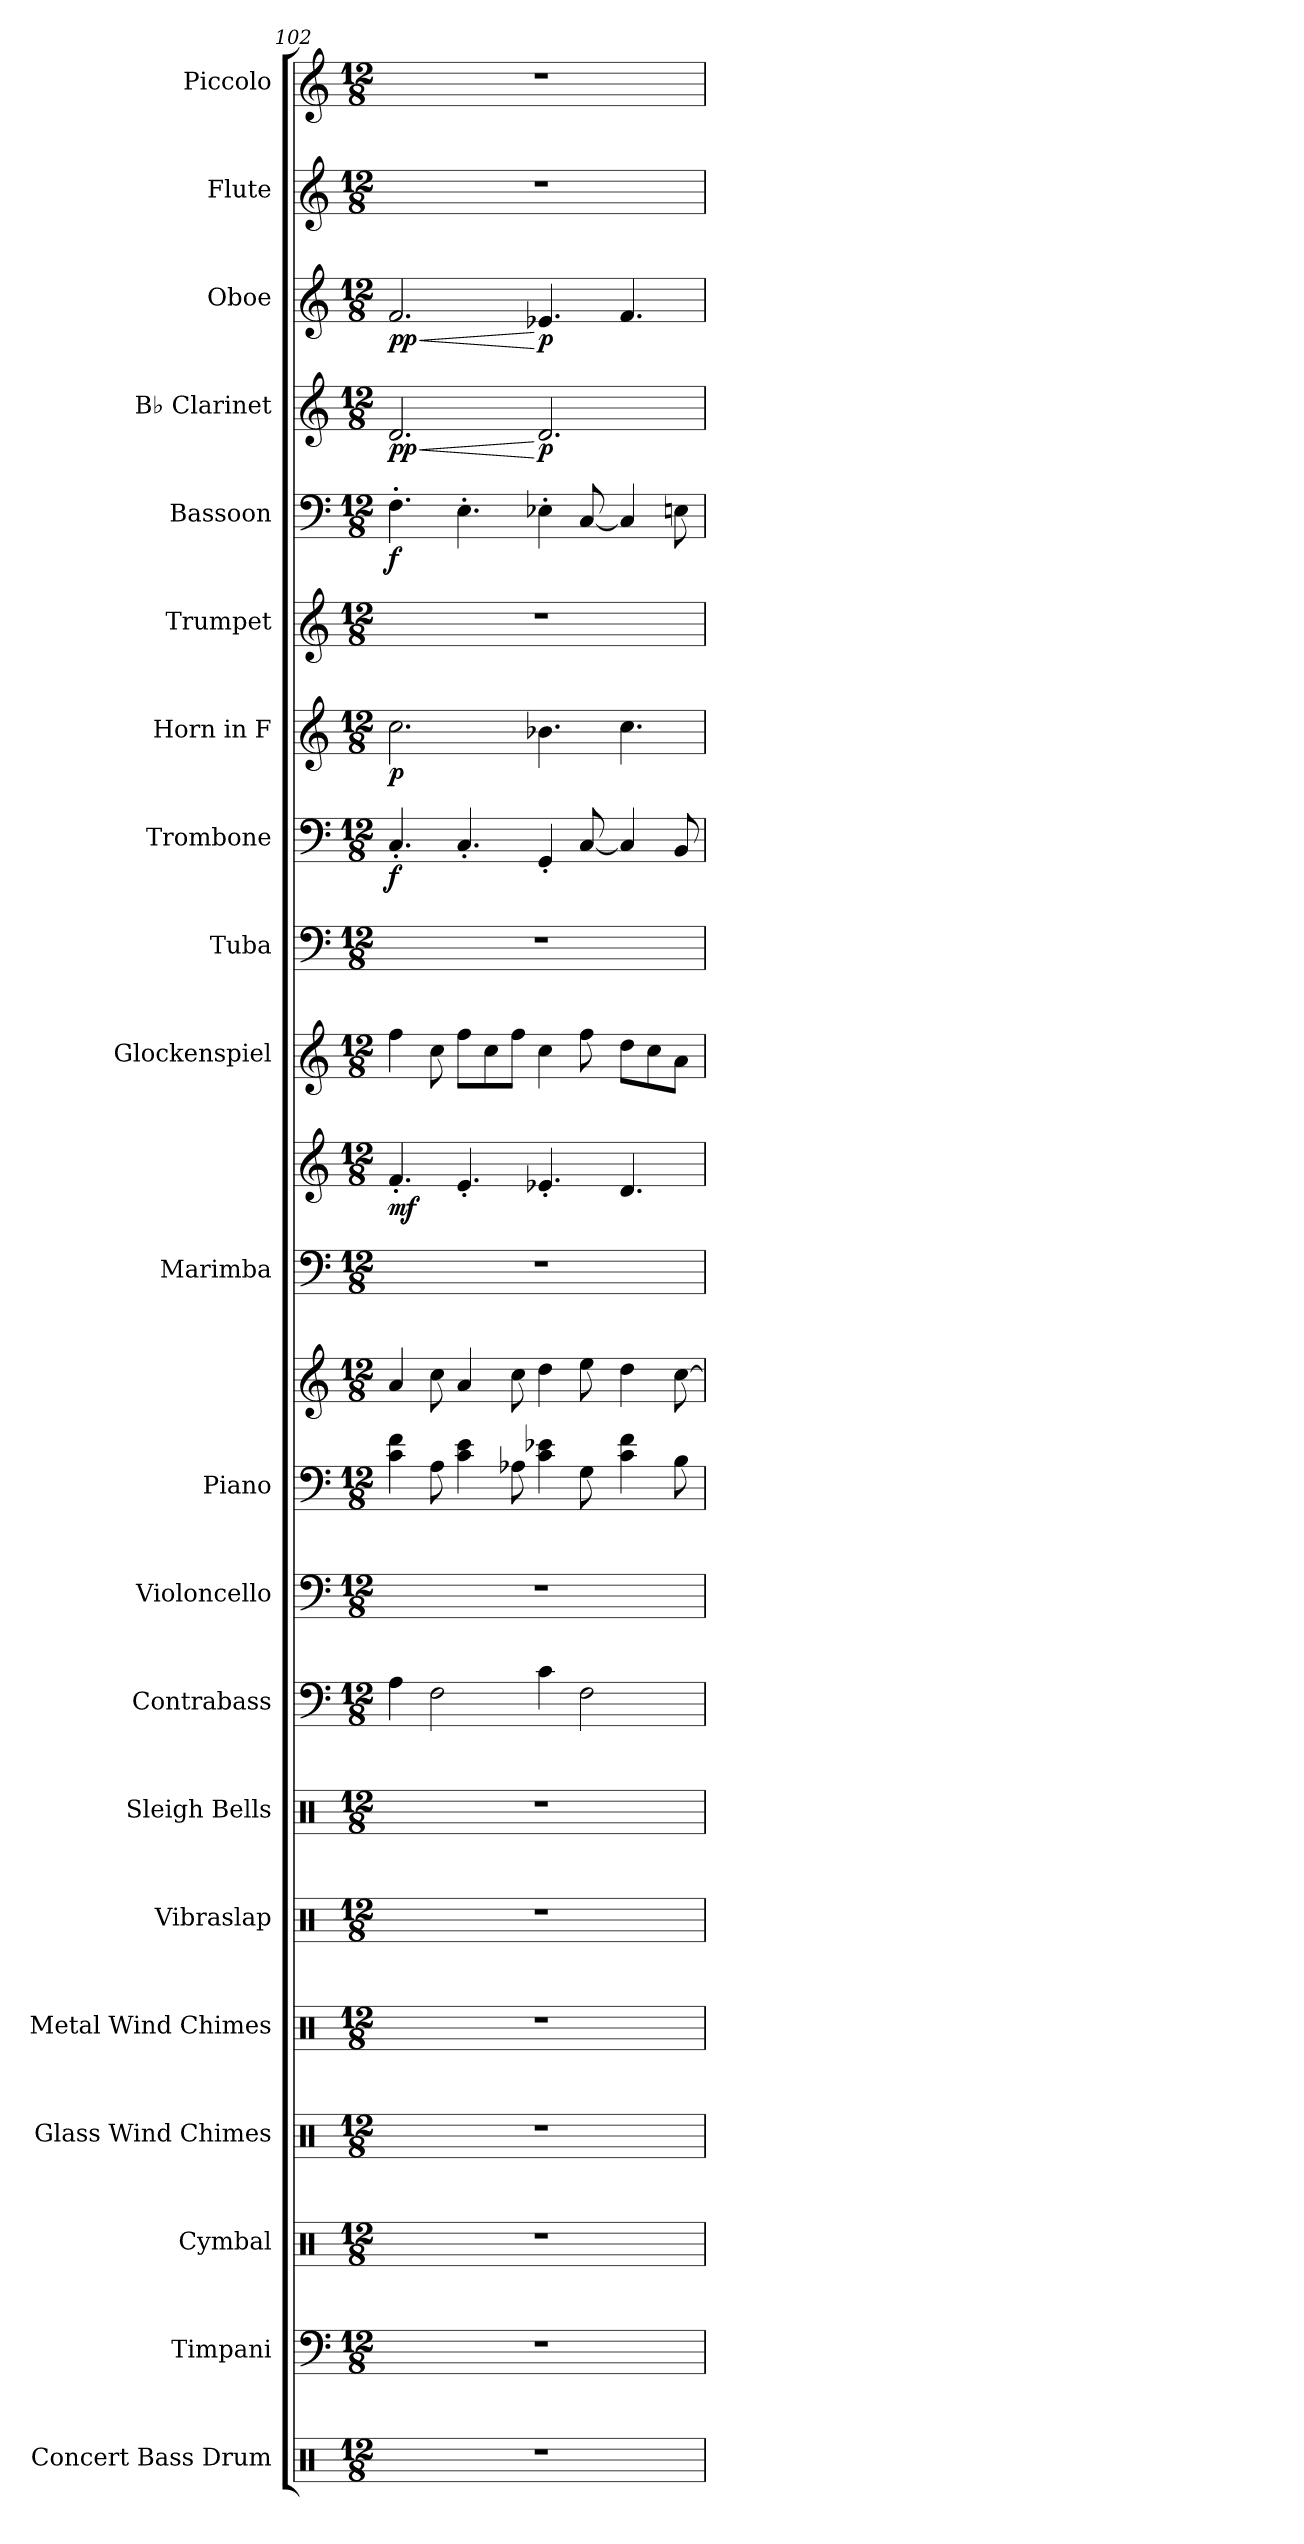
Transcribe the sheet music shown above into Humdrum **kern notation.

**kern	**kern	**kern	**kern	**kern	**kern	**kern	**kern	**kern	**kern	**kern	**kern	**kern	**dynam	**kern	**kern	**kern	**dynam	**kern	**dynam	**kern	**kern	**dynam	**kern	**dynam	**kern	**dynam	**kern	**kern
*part21	*part20	*part19	*part18	*part17	*part16	*part15	*part14	*part13	*part12	*part12	*part11	*part11	*part11	*part10	*part9	*part8	*part8	*part7	*part7	*part6	*part5	*part5	*part4	*part4	*part3	*part3	*part2	*part1
*staff23	*staff22	*staff21	*staff20	*staff19	*staff18	*staff17	*staff16	*staff15	*staff14	*staff13	*staff12	*staff11	*staff11/12	*staff10	*staff9	*staff8	*staff8	*staff7	*staff7	*staff6	*staff5	*staff5	*staff4	*staff4	*staff3	*staff3	*staff2	*staff1
*I"Concert Bass Drum	*I"Timpani	*I"Cymbal	*I"Glass Wind Chimes	*I"Metal Wind Chimes	*I"Vibraslap	*I"Sleigh Bells	*I"Contrabass	*I"Violoncello	*I"Piano	*	*I"Marimba	*	*	*I"Glockenspiel	*I"Tuba	*I"Trombone	*	*I"Horn in F	*	*I"Trumpet	*I"Bassoon	*	*I"B♭ Clarinet	*	*I"Oboe	*	*I"Flute	*I"Piccolo
*I'Con. BD	*I'Timp.	*I'Cym.	*I'Gl. Wn Ch.	*I'Met. Wn Ch.	*I'Vibslp.	*I'Sle. Be.	*I'Cb.	*I'Vc.	*I'Pno.	*	*I'Mrm.	*	*	*I'Glock.	*I'Tba.	*I'Tbn.	*	*	*	*I'Tpt.	*I'Bsn.	*	*I'B♭ Cl.	*	*I'Ob.	*	*I'Fl.	*I'Picc.
*clefX	*clefF4	*clefX	*clefX	*clefX	*clefX	*clefX	*clefF4	*clefF4	*clefF4	*clefG2	*clefF4	*clefG2	*	*clefG2	*clefF4	*clefF4	*	*clefG2	*	*clefG2	*clefF4	*	*clefG2	*	*clefG2	*	*clefG2	*clefG2
*	*	*	*	*	*	*	*ITrd7c12	*	*	*	*	*	*	*ITrd-14c-24	*	*	*	*ITrd4c7	*	*ITrd1c2	*	*	*ITrd1c2	*	*	*	*	*ITrd-7c-12
*k[]	*k[]	*k[]	*k[]	*k[]	*k[]	*k[]	*k[]	*k[]	*k[]	*k[]	*k[]	*k[]	*	*k[]	*k[]	*k[]	*	*k[b-]	*	*k[b-e-]	*k[]	*	*k[b-e-]	*	*k[]	*	*k[]	*k[]
*M12/8	*M12/8	*M12/8	*M12/8	*M12/8	*M12/8	*M12/8	*M12/8	*M12/8	*M12/8	*M12/8	*M12/8	*M12/8	*	*M12/8	*M12/8	*M12/8	*	*M12/8	*	*M12/8	*M12/8	*	*M12/8	*	*M12/8	*	*M12/8	*M12/8
=102	=102	=102	=102	=102	=102	=102	=102	=102	=102	=102	=102	=102	=102	=102	=102	=102	=102	=102	=102	=102	=102	=102	=102	=102	=102	=102	=102	=102
!	!	!	!	!	!	!	!	!	!	!	!	!	!LO:DY:b	!	!	!	!LO:DY:b	!	!LO:DY:b	!	!	!LO:DY:b	!	!LO:HP:b	!	!LO:HP:b	!	!
!	!	!	!	!	!	!	!	!	!	!	!	!	!	!	!	!	!	!	!	!	!	!	!	!LO:DY:n=1:b	!	!LO:DY:n=1:b	!	!
1.r	1.r	1.r	1.r	1.r	1.r	1.r	4AA\	1.r	4c\ 4f\	4a/	1.r	4.f'/	mf	4ffff\	1.r	4.C'/	f	2.f\	p	1.r	4.F'\	f	2.c/	< pp	2.f/	< pp	1.r	1.r
.	.	.	.	.	.	.	2FF\	.	8A\	8cc\	.	.	.	8cccc\	.	.	.	.	.	.	.	.	.	.	.	.	.	.
.	.	.	.	.	.	.	.	.	4c\ 4e\	4a/	.	4.e'/	.	8ffff\L	.	4.C'/	.	.	.	.	4.E'\	.	.	.	.	.	.	.
.	.	.	.	.	.	.	.	.	.	.	.	.	.	8cccc\	.	.	.	.	.	.	.	.	.	.	.	.	.	.
.	.	.	.	.	.	.	.	.	8A-X\	8cc\	.	.	.	8ffff\J	.	.	.	.	.	.	.	.	.	.	.	.	.	.
!	!	!	!	!	!	!	!	!	!	!	!	!	!	!	!	!	!	!	!	!	!	!	!	!LO:DY:n=2:b	!	!LO:DY:n=2:b	!	!
.	.	.	.	.	.	.	4C\	.	4c\ 4e-X\	4dd\	.	4.e-X'/	.	4cccc\	.	4GG'/	.	4.e-X\	.	.	4E-X'\	.	2.c/	[ p	4.e-X/	[ p	.	.
.	.	.	.	.	.	.	2FF\	.	8G\	8ee\	.	.	.	8ffff\	.	[8C/	.	.	.	.	[8C/	.	.	.	.	.	.	.
.	.	.	.	.	.	.	.	.	4c\ 4f\	4dd\	.	4.d/	.	8dddd\L	.	4C/]	.	4.f\	.	.	4C/]	.	.	.	4.f/	.	.	.
.	.	.	.	.	.	.	.	.	.	.	.	.	.	8cccc\	.	.	.	.	.	.	.	.	.	.	.	.	.	.
.	.	.	.	.	.	.	.	.	8B\	[8cc\	.	.	.	8aaa\J	.	8BB/	.	.	.	.	8En\	.	.	.	.	.	.	.
=	=	=	=	=	=	=	=	=	=	=	=	=	=	=	=	=	=	=	=	=	=	=	=	=	=	=	=	=
*-	*-	*-	*-	*-	*-	*-	*-	*-	*-	*-	*-	*-	*-	*-	*-	*-	*-	*-	*-	*-	*-	*-	*-	*-	*-	*-	*-	*-
